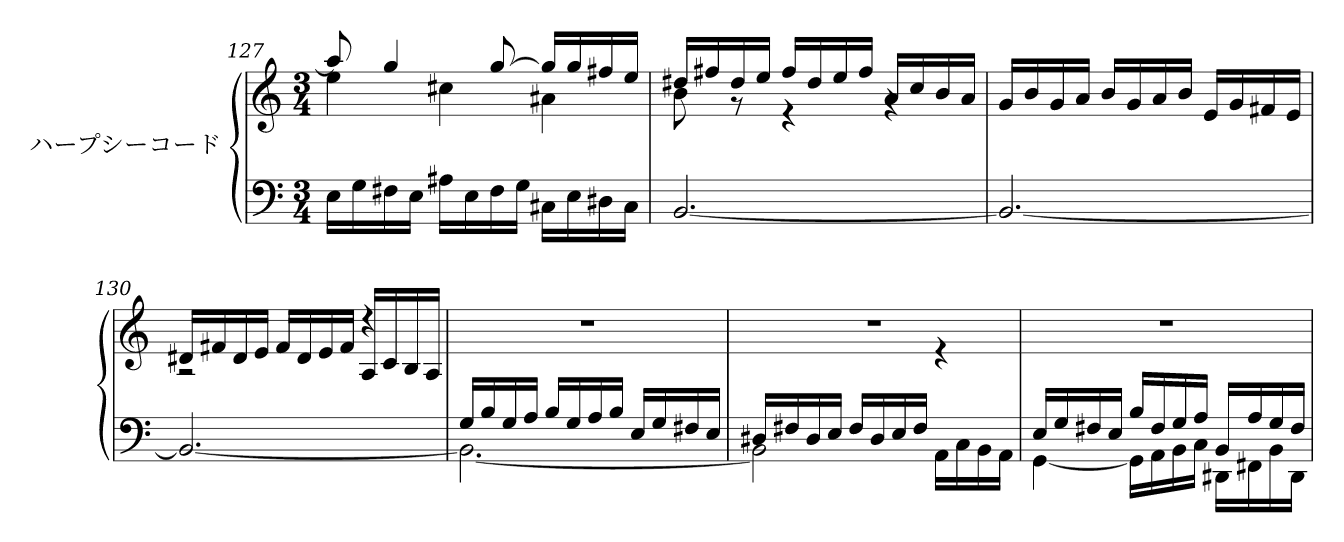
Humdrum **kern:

**kern	**kern
*part1	*part1
*staff2	*staff1
*I"ハープシーコード	*
!!LO:LB:g=z
*clefF4	*clefG2
*k[]	*k[]
*M3/4	*M3/4
=127	=127
*	*^
16E\LL	8aa/]	4ee\
16G\	.	.
16F#X\	4gg/	.
16E\JJ	.	.
16A#X\LL	.	4cc#X\
16E\	.	.
16F#\	[8gg/	.
16G\JJ	.	.
16C#X\LL	16gg/LL]	4a#X\
16E\	16gg/	.
16D#X\	16ff#X/	.
16C#\JJ	16ee/JJ	.
=128	=128	=128
[2.BB/	16dd#X/LL	8b\
.	16ff#X/	.
.	16dd#/	8r
.	16ee/JJ	.
.	16ff#/LL	4r
.	16dd#/	.
.	16ee/	.
.	16ff#/JJ	.
.	16a/LL	4rg
.	16cc/	.
.	16b/	.
.	16a/JJ	.
*	*v	*v
=129	=129
2.BB/_	16g/LL
.	16b/
.	16g/
.	16a/JJ
.	16b/LL
.	16g/
.	16a/
.	16b/JJ
.	16e/LL
.	16g/
.	16f#X/
.	16e/JJ
!!LO:LB:g=z
=130	=130
*	*^
2.BB/_	16d#X/LL	2rA
.	16f#X/	.
.	16d#/	.
.	16e/JJ	.
.	16f#/LL	.
.	16d#/	.
.	16e/	.
.	16f#/JJ	.
.	4r	16A/LL
.	.	16c/
.	.	16B/
.	.	16A/JJ
*	*v	*v
=131	=131
*^	*
16G/LL	2.BB\_	2.r
16B/	.	.
16G/	.	.
16A/JJ	.	.
16B/LL	.	.
16G/	.	.
16A/	.	.
16B/JJ	.	.
16E/LL	.	.
16G/	.	.
16F#X/	.	.
16E/JJ	.	.
=132	=132	=132
*	*	*^
16D#X/LL	2BB\]	2.r	2ryy
16F#X/	.	.	.
16D#/	.	.	.
16E/JJ	.	.	.
16F#/LL	.	.	.
16D#/	.	.	.
16E/	.	.	.
16F#/JJ	.	.	.
4ryy	16AA\LL	.	4r
.	16C\	.	.
.	16BB\	.	.
.	16AA\JJ	.	.
*	*	*v	*v
!!LO:LB:g=z
=133	=133	=133
16E/LL	[4GG\	2.r
16G/	.	.
16F#X/	.	.
16E/JJ	.	.
16B/LL	16GG\LL]	.
16F#/	16AA\	.
16G/	16BB\	.
16A/JJ	16C\JJ	.
16BB/LL	16DD#X\LL	.
16A/	16FF#X\	.
16G/	16BB\	.
16F#/JJ	16DD#\JJ	.
*v	*v	*
=	=
*-	*-
